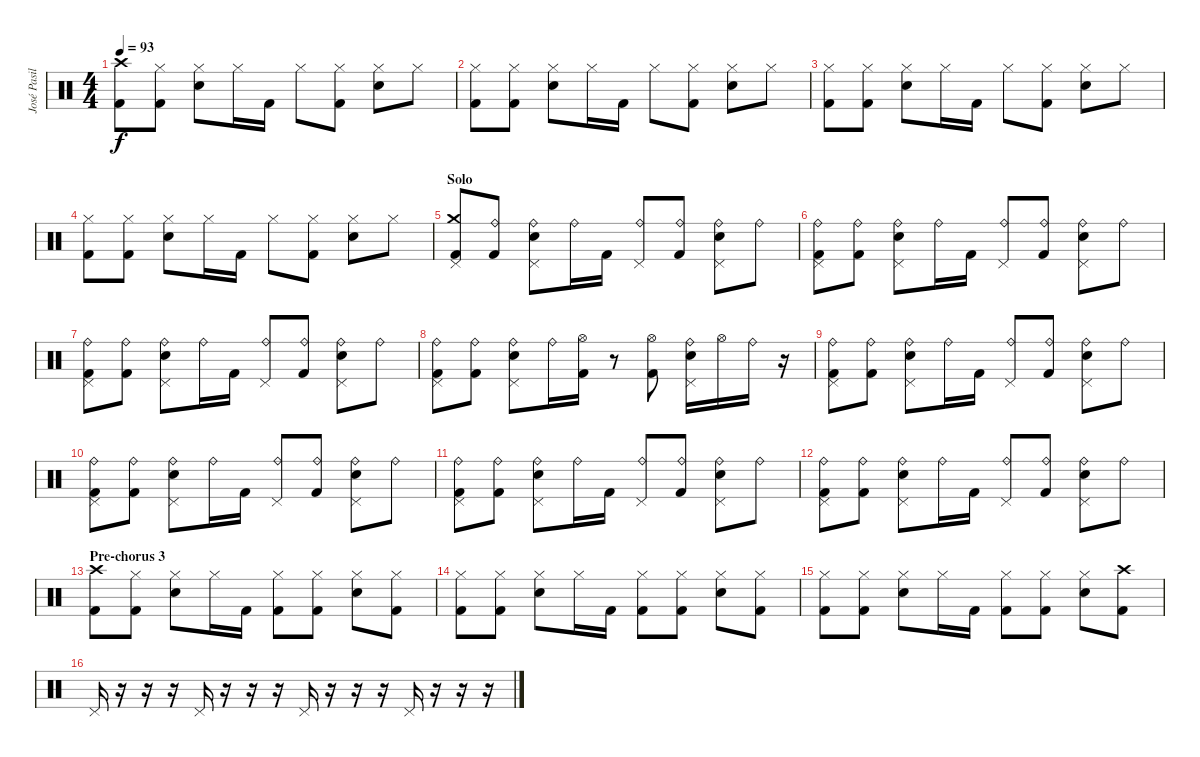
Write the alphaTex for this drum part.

\track ("José Pasillas II" "José Pasil") {instrument percussion}
\staff {score}
\articulation defaults
\ts (4 4)
\tempo 93
\clef neutral
\ks c
("Crash high (hit)" "Kick (hit) 2").8{dy f} ("Hi-Hat (closed)" "Kick (hit) 2").8 ("Hi-Hat (closed)" "Electric Snare (hit)").8 "Hi-Hat (closed)".16 "Kick (hit) 2".16 "Hi-Hat (closed)".8 ("Hi-Hat (closed)" "Kick (hit) 2").8 ("Hi-Hat (closed)" "Electric Snare (hit)").8 "Hi-Hat (closed)".8 |
("Hi-Hat (closed)" "Kick (hit) 2").8 ("Hi-Hat (closed)" "Kick (hit) 2").8 ("Hi-Hat (closed)" "Electric Snare (hit)").8 "Hi-Hat (closed)".16 "Kick (hit) 2".16 "Hi-Hat (closed)".8 ("Hi-Hat (closed)" "Kick (hit) 2").8 ("Hi-Hat (closed)" "Electric Snare (hit)").8 "Hi-Hat (closed)".8 |
("Hi-Hat (closed)" "Kick (hit) 2").8 ("Hi-Hat (closed)" "Kick (hit) 2").8 ("Hi-Hat (closed)" "Electric Snare (hit)").8 "Hi-Hat (closed)".16 "Kick (hit) 2".16 "Hi-Hat (closed)".8 ("Hi-Hat (closed)" "Kick (hit) 2").8 ("Hi-Hat (closed)" "Electric Snare (hit)").8 "Hi-Hat (closed)".8 |
("Hi-Hat (closed)" "Kick (hit) 2").8 ("Hi-Hat (closed)" "Kick (hit) 2").8 ("Hi-Hat (closed)" "Electric Snare (hit)").8 "Hi-Hat (closed)".16 "Kick (hit) 2".16 "Hi-Hat (closed)".8 ("Hi-Hat (closed)" "Kick (hit) 2").8 ("Hi-Hat (closed)" "Electric Snare (hit)").8 "Hi-Hat (closed)".8 |
\section ("" "Solo")
("Crash medium (hit)" "Kick (hit) 2" "Pedal Hi-Hat (hit)").8 ("Ride (bell)" "Kick (hit) 2").8 ("Ride (bell)" "Electric Snare (hit)" "Pedal Hi-Hat (hit)").8 "Ride (bell)".16 "Kick (hit) 2".16 ("Ride (bell)" "Pedal Hi-Hat (hit)").8 ("Ride (bell)" "Kick (hit) 2").8 ("Ride (bell)" "Electric Snare (hit)" "Pedal Hi-Hat (hit)").8 "Ride (bell)".8 |
("Ride (bell)" "Kick (hit) 2" "Pedal Hi-Hat (hit)").8 ("Ride (bell)" "Kick (hit) 2").8 ("Ride (bell)" "Electric Snare (hit)" "Pedal Hi-Hat (hit)").8 "Ride (bell)".16 "Kick (hit) 2".16 ("Ride (bell)" "Pedal Hi-Hat (hit)").8 ("Ride (bell)" "Kick (hit) 2").8 ("Ride (bell)" "Electric Snare (hit)" "Pedal Hi-Hat (hit)").8 "Ride (bell)".8 |
("Ride (bell)" "Kick (hit) 2" "Pedal Hi-Hat (hit)").8 ("Ride (bell)" "Kick (hit) 2").8 ("Ride (bell)" "Electric Snare (hit)" "Pedal Hi-Hat (hit)").8 "Ride (bell)".16 "Kick (hit) 2".16 ("Ride (bell)" "Pedal Hi-Hat (hit)").8 ("Ride (bell)" "Kick (hit) 2").8 ("Ride (bell)" "Electric Snare (hit)" "Pedal Hi-Hat (hit)").8 "Ride (bell)".8 |
("Ride (bell)" "Kick (hit) 2" "Pedal Hi-Hat (hit)").8 ("Ride (bell)" "Kick (hit) 2").8 ("Ride (bell)" "Electric Snare (hit)" "Pedal Hi-Hat (hit)").8 "Ride (bell)".16 ("Hi-Hat (open)" "Kick (hit) 2").16 r.8 ("Hi-Hat (open)" "Kick (hit) 2").8 ("Ride (bell)" "Electric Snare (hit)" "Pedal Hi-Hat (hit)").16 "Hi-Hat (open)".16 "Ride (bell)".16 r.16 |
("Ride (bell)" "Kick (hit) 2" "Pedal Hi-Hat (hit)").8 ("Ride (bell)" "Kick (hit) 2").8 ("Ride (bell)" "Electric Snare (hit)" "Pedal Hi-Hat (hit)").8 "Ride (bell)".16 "Kick (hit) 2".16 ("Ride (bell)" "Pedal Hi-Hat (hit)").8 ("Ride (bell)" "Kick (hit) 2").8 ("Ride (bell)" "Electric Snare (hit)" "Pedal Hi-Hat (hit)").8 "Ride (bell)".8 |
("Ride (bell)" "Kick (hit) 2" "Pedal Hi-Hat (hit)").8 ("Ride (bell)" "Kick (hit) 2").8 ("Ride (bell)" "Electric Snare (hit)" "Pedal Hi-Hat (hit)").8 "Ride (bell)".16 "Kick (hit) 2".16 ("Ride (bell)" "Pedal Hi-Hat (hit)").8 ("Ride (bell)" "Kick (hit) 2").8 ("Ride (bell)" "Electric Snare (hit)" "Pedal Hi-Hat (hit)").8 "Ride (bell)".8 |
("Ride (bell)" "Kick (hit) 2" "Pedal Hi-Hat (hit)").8 ("Ride (bell)" "Kick (hit) 2").8 ("Ride (bell)" "Electric Snare (hit)" "Pedal Hi-Hat (hit)").8 "Ride (bell)".16 "Kick (hit) 2".16 ("Ride (bell)" "Pedal Hi-Hat (hit)").8 ("Ride (bell)" "Kick (hit) 2").8 ("Ride (bell)" "Electric Snare (hit)" "Pedal Hi-Hat (hit)").8 "Ride (bell)".8 |
("Ride (bell)" "Kick (hit) 2" "Pedal Hi-Hat (hit)").8 ("Ride (bell)" "Kick (hit) 2").8 ("Ride (bell)" "Electric Snare (hit)" "Pedal Hi-Hat (hit)").8 "Ride (bell)".16 "Kick (hit) 2".16 ("Ride (bell)" "Pedal Hi-Hat (hit)").8 ("Ride (bell)" "Kick (hit) 2").8 ("Ride (bell)" "Electric Snare (hit)" "Pedal Hi-Hat (hit)").8 "Ride (bell)".8 |
\section ("" "Pre-chorus 3")
("Crash high (hit)" "Kick (hit) 2").8 ("Hi-Hat (closed)" "Kick (hit) 2").8 ("Hi-Hat (closed)" "Electric Snare (hit)").8 "Hi-Hat (closed)".16 "Kick (hit) 2".16 ("Hi-Hat (closed)" "Kick (hit) 2").8 ("Hi-Hat (closed)" "Kick (hit) 2").8 ("Hi-Hat (closed)" "Electric Snare (hit)").8 ("Hi-Hat (closed)" "Kick (hit) 2").8 |
("Hi-Hat (closed)" "Kick (hit) 2").8 ("Hi-Hat (closed)" "Kick (hit) 2").8 ("Hi-Hat (closed)" "Electric Snare (hit)").8 "Hi-Hat (closed)".16 "Kick (hit) 2".16 ("Hi-Hat (closed)" "Kick (hit) 2").8 ("Hi-Hat (closed)" "Kick (hit) 2").8 ("Hi-Hat (closed)" "Electric Snare (hit)").8 ("Hi-Hat (closed)" "Kick (hit) 2").8 |
("Hi-Hat (closed)" "Kick (hit) 2").8 ("Hi-Hat (closed)" "Kick (hit) 2").8 ("Hi-Hat (closed)" "Electric Snare (hit)").8 "Hi-Hat (closed)".16 "Kick (hit) 2".16 ("Hi-Hat (closed)" "Kick (hit) 2").8 ("Hi-Hat (closed)" "Kick (hit) 2").8 ("Hi-Hat (closed)" "Electric Snare (hit)").8 ("Crash high (hit)" "Kick (hit) 2").8 |
"Pedal Hi-Hat (hit)".16 r.16 r.16 r.16 "Pedal Hi-Hat (hit)".16 r.16 r.16 r.16 "Pedal Hi-Hat (hit)".16 r.16 r.16 r.16 "Pedal Hi-Hat (hit)".16 r.16 r.16 r.16
